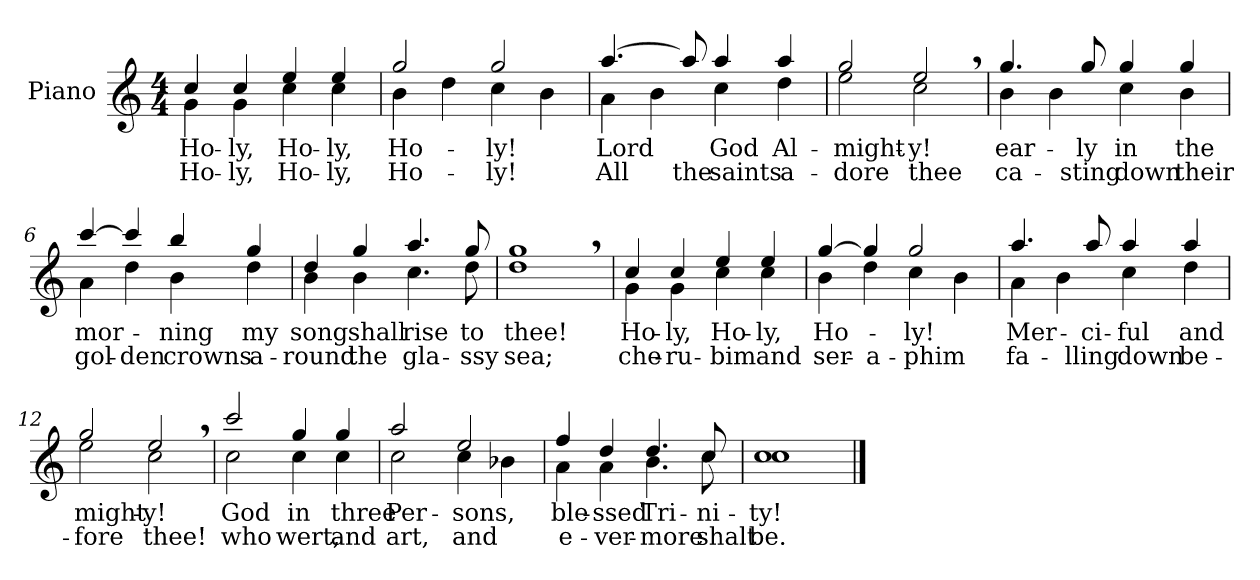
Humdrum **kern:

**kern	**text	**text
*part1	*part1	*part1
*staff1	*staff1	*staff1
*I"Piano	*	*
*I'Pno.	*	*
*clefG2	*	*
*k[]	*	*
*M4/4	*	*
=1	=1	=1
!	!LO:LY:b	!LO:LY:b
*^	*	*
4cc/	4g\	Ho-	Ho-
!	!	!LO:LY:b	!LO:LY:b
4cc/	4g\	-ly,	-ly,
!	!	!LO:LY:b	!LO:LY:b
4ee/	4cc\	Ho-	Ho-
!	!	!LO:LY:b	!LO:LY:b
4ee/	4cc\	-ly,	-ly,
=2	=2	=2	=2
!	!	!LO:LY:b	!LO:LY:b
2gg/	4b\	Ho-	Ho-
.	4dd\	.	.
!	!	!LO:LY:b	!LO:LY:b
2gg/	4cc\	-ly!	-ly!
.	4b\	.	.
=3	=3	=3	=3
!	!	!LO:LY:b	!LO:LY:b
[4.aa/	4a\	Lord	All
.	4b\	.	.
!	!	!	!LO:LY:b
8aa/]	.	.	the
!	!	!LO:LY:b	!LO:LY:b
4aa/	4cc\	God	saints
!	!	!LO:LY:b	!LO:LY:b
4aa/	4dd\	Al-	a-
=4	=4	=4	=4
!	!	!LO:LY:b	!LO:LY:b
2gg/	2ee\	-might-	-dore
!	!	!LO:LY:b	!LO:LY:b
2ee,/	2cc\	-y!	thee
!!LO:LB:g=z	!!
=5	=5	=5	=5
!	!	!LO:LY:b	!LO:LY:b
4.gg/	4b\	ear-	ca-
.	4b\	.	.
!	!	!LO:LY:b	!LO:LY:b
8gg/	.	-ly	-sting
!	!	!LO:LY:b	!LO:LY:b
4gg/	4cc\	in	down
!	!	!LO:LY:b	!LO:LY:b
4gg/	4b\	the	their
=6	=6	=6	=6
!	!	!LO:LY:b	!LO:LY:b
[4ccc/	4a\	mor-	gol-
!	!	!	!LO:LY:b
4ccc/]	4dd\	.	den
!	!	!LO:LY:b	!LO:LY:b
4bb/	4b\	ning	crowns
!	!	!LO:LY:b	!LO:LY:b
4gg/	4dd\	my	a-
=7	=7	=7	=7
!	!	!LO:LY:b	!LO:LY:b
4dd/	4b\	song	-round
!	!	!LO:LY:b	!LO:LY:b
4gg/	4b\	shall	the
!	!	!LO:LY:b	!LO:LY:b
4.aa/	4.cc\	rise	gla-
!	!	!LO:LY:b	!LO:LY:b
8gg/	8dd\	to	-ssy
=8	=8	=8	=8
!	!	!LO:LY:b	!LO:LY:b
1gg,	1dd	thee!	sea;
!!LO:LB:g=z	!!
=9	=9	=9	=9
!	!	!LO:LY:b	!LO:LY:b
4cc/	4g\	Ho-	che-
!	!	!LO:LY:b	!LO:LY:b
4cc/	4g\	-ly,	-ru-
!	!	!LO:LY:b	!LO:LY:b
4ee/	4cc\	Ho-	-bim
!	!	!LO:LY:b	!LO:LY:b
4ee/	4cc\	-ly,	and
=10	=10	=10	=10
!	!	!LO:LY:b	!LO:LY:b
[4gg/	4b\	Ho-	ser-
!	!	!	!LO:LY:b
4gg/]	4dd\	.	-a-
!	!	!LO:LY:b	!LO:LY:b
2gg/	4cc\	-ly!	-phim
.	4b\	.	.
=11	=11	=11	=11
!	!	!LO:LY:b	!LO:LY:b
4.aa/	4a\	Mer-	fa-
.	4b\	.	.
!	!	!LO:LY:b	!LO:LY:b
8aa/	.	-ci-	-lling
!	!	!LO:LY:b	!LO:LY:b
4aa/	4cc\	-ful	down
!	!	!LO:LY:b	!LO:LY:b
4aa/	4dd\	and	be-
=12	=12	=12	=12
!	!	!LO:LY:b	!LO:LY:b
2gg/	2ee\	might-	-fore
!	!	!LO:LY:b	!LO:LY:b
2ee,/	2cc\	-y!	thee!
!!LO:LB:g=z	!!
=13	=13	=13	=13
!	!	!LO:LY:b	!LO:LY:b
2ccc/	2cc\	God	who
!	!	!LO:LY:b	!LO:LY:b
4gg/	4cc\	in	wert,
!	!	!LO:LY:b	!LO:LY:b
4gg/	4cc\	three	and
=14	=14	=14	=14
!	!	!LO:LY:b	!LO:LY:b
2aa/	2cc\	Per-	art,
!	!	!LO:LY:b	!LO:LY:b
2ee/	4cc\	-sons,	and
.	4b-X\	.	.
=15	=15	=15	=15
!	!	!LO:LY:b	!LO:LY:b
4ff/	4a\	ble-	e-
!	!	!LO:LY:b	!LO:LY:b
4dd/	4a\	-ssed	-ver-
!	!	!LO:LY:b	!LO:LY:b
4.dd/	4.b\	Tri-	-more
!	!	!LO:LY:b	!LO:LY:b
8cc/	8cc\	-ni-	shalt
=16	=16	=16	=16
!	!	!LO:LY:b	!LO:LY:b
1cc	1cc	-ty!	be.
*v	*v	*	*
==	==	==
*-	*-	*-
